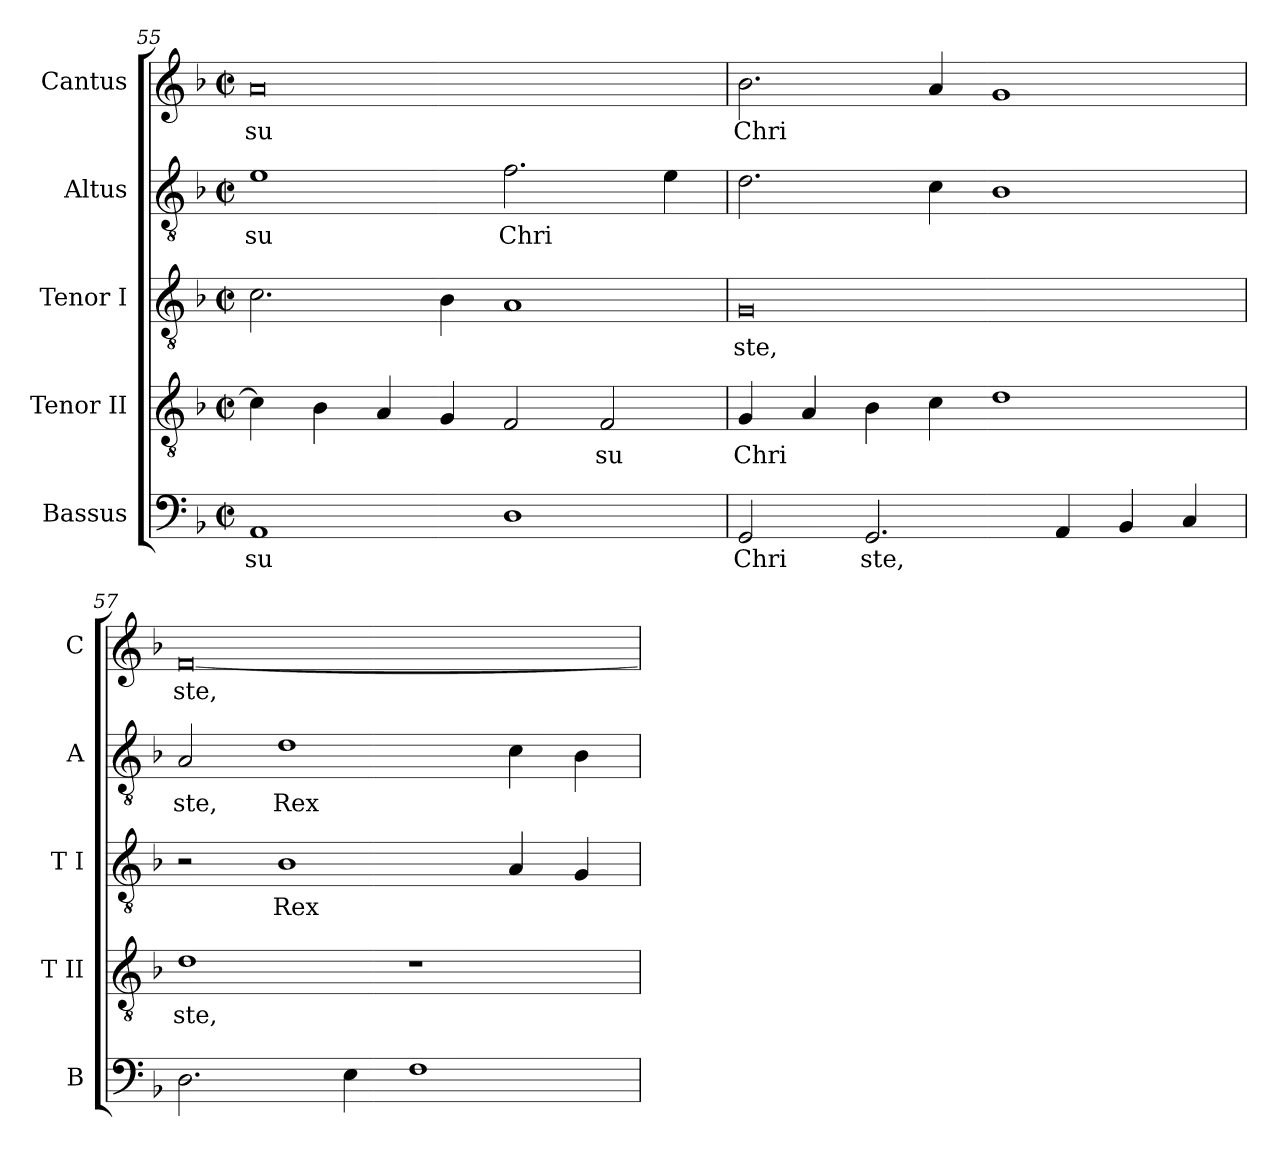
**kern	**text	**kern	**text	**kern	**text	**kern	**text	**kern	**text
*part5	*part5	*part4	*part4	*part3	*part3	*part2	*part2	*part1	*part1
*staff5	*staff5	*staff4	*staff4	*staff3	*staff3	*staff2	*staff2	*staff1	*staff1
*I"Bassus	*	*I"Tenor II	*	*I"Tenor I	*	*I"Altus	*	*I"Cantus	*
*I'B	*	*I'T II	*	*I'T I	*	*I'A	*	*I'C	*
*clefF4	*	*clefGv2	*	*clefGv2	*	*clefGv2	*	*clefG2	*
*k[b-]	*	*k[b-]	*	*k[b-]	*	*k[b-]	*	*k[b-]	*
*F:	*	*F:	*	*F:	*	*F:	*	*F:	*
*M2/2	*	*M2/2	*	*M2/2	*	*M2/2	*	*M2/2	*
*met(c|)	*	*met(c|)	*	*met(c|)	*	*met(c|)	*	*met(c|)	*
=55	=55	=55	=55	=55	=55	=55	=55	=55	=55
!	!LO:LY:b:cj	!	!LO:LY:b:cj	!	!LO:LY:b:cj	!	!LO:LY:b:cj	!	!LO:LY:b:cj
1AA	su	4c\]	.	2.c\	.	1e	-su	0a	-su
!	!	!	!LO:LY:b:cj	!	!	!	!	!	!
.	.	4B-\	.	.	.	.	.	.	.
!	!	!	!LO:LY:b:cj	!	!	!	!	!	!
.	.	4A/	.	.	.	.	.	.	.
!	!	!	!LO:LY:b:cj	!	!LO:LY:b:cj	!	!	!	!
.	.	4G/	.	4B-\	.	.	.	.	.
!	!LO:LY:b:cj	!	!LO:LY:b:cj	!	!LO:LY:b:cj	!	!LO:LY:b:cj	!	!
1D	.	2F/	.	1A	.	2.f\	Chri-	.	.
!	!	!	!LO:LY:b:cj	!	!	!	!	!	!
.	.	2F/	su	.	.	.	.	.	.
!	!	!	!	!	!	!	!LO:LY:b:cj	!	!
.	.	.	.	.	.	4e\	--	.	.
!!LO:PB:g=z
=56	=56	=56	=56	=56	=56	=56	=56	=56	=56
!	!LO:LY:b:cj	!	!LO:LY:b:cj	!	!LO:LY:b:cj	!	!LO:LY:b:cj	!	!LO:LY:b:cj
2GG/	Chri	4G/	Chri	0G	ste,	2.d\	--	2.b-\	Chri
!	!	!	!LO:LY:b:cj	!	!	!	!	!	!
.	.	4A/	.	.	.	.	.	.	.
!	!LO:LY:b:cj	!	!LO:LY:b:cj	!	!	!	!	!	!
2.GG/	ste,	4B-\	.	.	.	.	.	.	.
!	!	!	!LO:LY:b:cj	!	!	!	!LO:LY:b:cj	!	!LO:LY:b:cj
.	.	4c\	.	.	.	4c\	--	4a/	.
!	!	!	!LO:LY:b:cj	!	!	!	!LO:LY:b:cj	!	!LO:LY:b:cj
.	.	1d	.	.	.	1B-	--	1g	.
!	!LO:LY:b:cj	!	!	!	!	!	!	!	!
4AA/	.	.	.	.	.	.	.	.	.
!	!LO:LY:b:cj	!	!	!	!	!	!	!	!
4BB-/	.	.	.	.	.	.	.	.	.
!	!LO:LY:b:cj	!	!	!	!	!	!	!	!
4C/	.	.	.	.	.	.	.	.	.
=57	=57	=57	=57	=57	=57	=57	=57	=57	=57
!	!LO:LY:b:cj	!	!LO:LY:b:cj	!	!	!	!LO:LY:b:cj	!	!LO:LY:b:cj
2.D\	.	1d	ste,	2r	.	2A/	-ste,	[<0f	ste,
!	!	!	!	!	!LO:LY:b:cj	!	!LO:LY:b:cj	!	!
.	.	.	.	1B-	Rex	1d	Rex	.	.
!	!LO:LY:b:cj	!	!	!	!	!	!	!	!
4E\	.	.	.	.	.	.	.	.	.
!	!LO:LY:b:cj	!	!	!	!	!	!	!	!
1F	.	1r	.	.	.	.	.	.	.
!	!	!	!	!	!LO:LY:b:cj	!	!LO:LY:b:cj	!	!
.	.	.	.	4A/	.	4c\	.	.	.
!	!	!	!	!	!LO:LY:b:cj	!	!LO:LY:b:cj	!	!
.	.	.	.	4G/	.	4B-\	.	.	.
=	=	=	=	=	=	=	=	=	=
*-	*-	*-	*-	*-	*-	*-	*-	*-	*-
